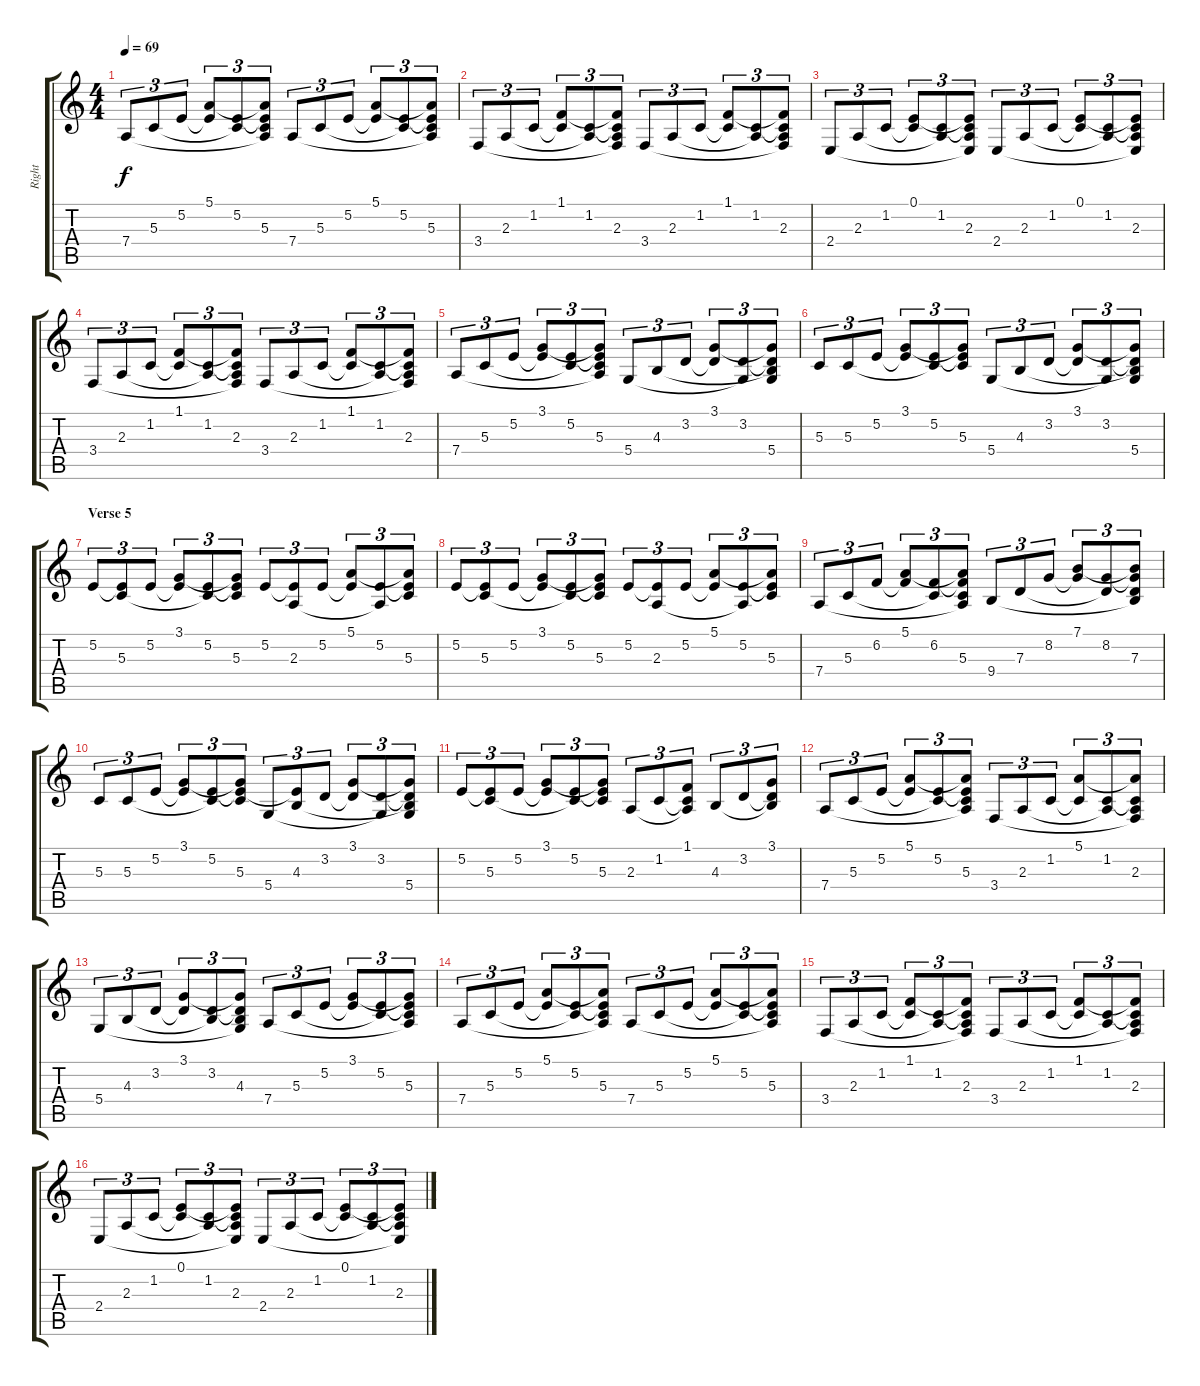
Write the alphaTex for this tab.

\track ("Right" "Right") {instrument acousticgrandpiano}
\staff {score tabs}
\tuning (E4 B3 G3 D3 A2 E2) {hide}
\ts (4 4)
\tempo 69
\clef g2
\ks c
7.4.8{tu (3 2) dy f} 5.3.8{tu (3 2)} 5.2.8{tu (3 2)} (5.1 5.2{t}).8{tu (3 2)} (5.2 5.3{t}).8{tu (3 2)} (5.1{t} 5.2{t} 5.3 7.4{t}).8{tu (3 2)} 7.4.8{tu (3 2)} 5.3.8{tu (3 2)} 5.2.8{tu (3 2)} (5.1 5.2{t}).8{tu (3 2)} (5.2 5.3{t}).8{tu (3 2)} (5.1{t} 5.2{t} 5.3 7.4{t}).8{tu (3 2)} |
3.4.8{tu (3 2)} 2.3.8{tu (3 2)} 1.2.8{tu (3 2)} (1.1 1.2{t}).8{tu (3 2)} (1.2 2.3{t}).8{tu (3 2)} (1.1{t} 1.2{t} 2.3 3.4{t}).8{tu (3 2)} 3.4.8{tu (3 2)} 2.3.8{tu (3 2)} 1.2.8{tu (3 2)} (1.1 1.2{t}).8{tu (3 2)} (1.2 2.3{t}).8{tu (3 2)} (1.1{t} 1.2{t} 2.3 3.4{t}).8{tu (3 2)} |
2.4.8{tu (3 2)} 2.3.8{tu (3 2)} 1.2.8{tu (3 2)} (0.1 1.2{t}).8{tu (3 2)} (1.2 2.3{t}).8{tu (3 2)} (0.1{t} 1.2{t} 2.3 2.4{t}).8{tu (3 2)} 2.4.8{tu (3 2)} 2.3.8{tu (3 2)} 1.2.8{tu (3 2)} (0.1 1.2{t}).8{tu (3 2)} (1.2 2.3{t}).8{tu (3 2)} (0.1{t} 1.2{t} 2.3 2.4{t}).8{tu (3 2)} |
3.4.8{tu (3 2)} 2.3.8{tu (3 2)} 1.2.8{tu (3 2)} (1.1 1.2{t}).8{tu (3 2)} (1.2 2.3{t}).8{tu (3 2)} (1.1{t} 1.2{t} 2.3 3.4{t}).8{tu (3 2)} 3.4.8{tu (3 2)} 2.3.8{tu (3 2)} 1.2.8{tu (3 2)} (1.1 1.2{t}).8{tu (3 2)} (1.2 2.3{t}).8{tu (3 2)} (1.1{t} 1.2{t} 2.3 3.4{t}).8{tu (3 2)} |
7.4.8{tu (3 2)} 5.3.8{tu (3 2)} 5.2.8{tu (3 2)} (3.1 5.2{t}).8{tu (3 2)} (5.2 5.3{t}).8{tu (3 2)} (3.1{t} 5.2{t} 5.3 7.4{t}).8{tu (3 2)} 5.4.8{tu (3 2)} 4.3.8{tu (3 2)} 3.2.8{tu (3 2)} (3.1 3.2{t}).8{tu (3 2)} (3.2 5.4{t}).8{tu (3 2)} (3.1{t} 3.2{t} 4.3{t} 5.4).8{tu (3 2)} |
5.3.8{tu (3 2)} 5.3.8{tu (3 2)} 5.2.8{tu (3 2)} (3.1 5.2{t}).8{tu (3 2)} (5.2 5.3{t}).8{tu (3 2)} (3.1{t} 5.2{t} 5.3).8{tu (3 2)} 5.4.8{tu (3 2)} 4.3.8{tu (3 2)} 3.2.8{tu (3 2)} (3.1 3.2{t}).8{tu (3 2)} (3.2 5.4{t}).8{tu (3 2)} (3.1{t} 3.2{t} 4.3{t} 5.4).8{tu (3 2)} |
\section ("" "Verse 5")
5.2.8{tu (3 2)} (5.2{t} 5.3).8{tu (3 2)} 5.2.8{tu (3 2)} (3.1 5.2{t}).8{tu (3 2)} (5.2 5.3{t}).8{tu (3 2)} (3.1{t} 5.2{t} 5.3).8{tu (3 2)} 5.2.8{tu (3 2)} (5.2{t} 2.3).8{tu (3 2)} 5.2.8{tu (3 2)} (5.1 5.2{t}).8{tu (3 2)} (5.2 2.3{t}).8{tu (3 2)} (5.1{t} 5.2{t} 5.3).8{tu (3 2)} |
5.2.8{tu (3 2)} (5.2{t} 5.3).8{tu (3 2)} 5.2.8{tu (3 2)} (3.1 5.2{t}).8{tu (3 2)} (5.2 5.3{t}).8{tu (3 2)} (3.1{t} 5.2{t} 5.3).8{tu (3 2)} 5.2.8{tu (3 2)} (5.2{t} 2.3).8{tu (3 2)} 5.2.8{tu (3 2)} (5.1 5.2{t}).8{tu (3 2)} (5.2 2.3{t}).8{tu (3 2)} (5.1{t} 5.2{t} 5.3).8{tu (3 2)} |
7.4.8{tu (3 2)} 5.3.8{tu (3 2)} 6.2.8{tu (3 2)} (5.1 6.2{t}).8{tu (3 2)} (6.2 5.3{t}).8{tu (3 2)} (5.1{t} 6.2{t} 5.3 7.4{t}).8{tu (3 2)} 9.4.8{tu (3 2)} 7.3.8{tu (3 2)} 8.2.8{tu (3 2)} (7.1 8.2{t}).8{tu (3 2)} (8.2 7.3{t}).8{tu (3 2)} (7.1{t} 8.2{t} 7.3 9.4{t}).8{tu (3 2)} |
5.3.8{tu (3 2)} 5.3.8{tu (3 2)} 5.2.8{tu (3 2)} (3.1 5.2{t}).8{tu (3 2)} (5.2 5.3{t}).8{tu (3 2)} (3.1{t} 5.2{t} 5.3).8{tu (3 2)} 5.4.8{tu (3 2)} (5.2{t} 4.3).8{tu (3 2)} 3.2.8{tu (3 2)} (3.1 3.2{t}).8{tu (3 2)} (3.2 5.4{t}).8{tu (3 2)} (3.1{t} 3.2{t} 4.3{t} 5.4).8{tu (3 2)} |
5.2.8{tu (3 2)} (5.2{t} 5.3).8{tu (3 2)} 5.2.8{tu (3 2)} (3.1 5.2{t}).8{tu (3 2)} (5.2 5.3{t}).8{tu (3 2)} (3.1{t} 5.2{t} 5.3).8{tu (3 2)} 2.3.8{tu (3 2)} 1.2.8{tu (3 2)} (1.1 1.2{t} 2.3{t}).8{tu (3 2)} 4.3.8{tu (3 2)} 3.2.8{tu (3 2)} (3.1 3.2{t} 4.3{t}).8{tu (3 2)} |
7.4.8{tu (3 2)} 5.3.8{tu (3 2)} 5.2.8{tu (3 2)} (5.1 5.2{t}).8{tu (3 2)} (5.2 5.3{t}).8{tu (3 2)} (5.1{t} 5.2{t} 5.3 7.4{t}).8{tu (3 2)} 3.4.8{tu (3 2)} 2.3.8{tu (3 2)} 1.2.8{tu (3 2)} (5.1 1.2{t}).8{tu (3 2)} (1.2 2.3{t}).8{tu (3 2)} (5.1{t} 1.2{t} 2.3 3.4{t}).8{tu (3 2)} |
5.4.8{tu (3 2)} 4.3.8{tu (3 2)} 3.2.8{tu (3 2)} (3.1 3.2{t}).8{tu (3 2)} (3.2 4.3{t}).8{tu (3 2)} (3.1{t} 3.2{t} 4.3 5.4{t}).8{tu (3 2)} 7.4.8{tu (3 2)} 5.3.8{tu (3 2)} 5.2.8{tu (3 2)} (3.1 5.2{t}).8{tu (3 2)} (5.2 5.3{t}).8{tu (3 2)} (3.1{t} 5.2{t} 5.3 7.4{t}).8{tu (3 2)} |
7.4.8{tu (3 2)} 5.3.8{tu (3 2)} 5.2.8{tu (3 2)} (5.1 5.2{t}).8{tu (3 2)} (5.2 5.3{t}).8{tu (3 2)} (5.1{t} 5.2{t} 5.3 7.4{t}).8{tu (3 2)} 7.4.8{tu (3 2)} 5.3.8{tu (3 2)} 5.2.8{tu (3 2)} (5.1 5.2{t}).8{tu (3 2)} (5.2 5.3{t}).8{tu (3 2)} (5.1{t} 5.2{t} 5.3 7.4{t}).8{tu (3 2)} |
3.4.8{tu (3 2)} 2.3.8{tu (3 2)} 1.2.8{tu (3 2)} (1.1 1.2{t}).8{tu (3 2)} (1.2 2.3{t}).8{tu (3 2)} (1.1{t} 1.2{t} 2.3 3.4{t}).8{tu (3 2)} 3.4.8{tu (3 2)} 2.3.8{tu (3 2)} 1.2.8{tu (3 2)} (1.1 1.2{t}).8{tu (3 2)} (1.2 2.3{t}).8{tu (3 2)} (1.1{t} 1.2{t} 2.3 3.4{t}).8{tu (3 2)} |
2.4.8{tu (3 2)} 2.3.8{tu (3 2)} 1.2.8{tu (3 2)} (0.1 1.2{t}).8{tu (3 2)} (1.2 2.3{t}).8{tu (3 2)} (0.1{t} 1.2{t} 2.3 2.4{t}).8{tu (3 2)} 2.4.8{tu (3 2)} 2.3.8{tu (3 2)} 1.2.8{tu (3 2)} (0.1 1.2{t}).8{tu (3 2)} (1.2 2.3{t}).8{tu (3 2)} (0.1{t} 1.2{t} 2.3 2.4{t}).8{tu (3 2)}
